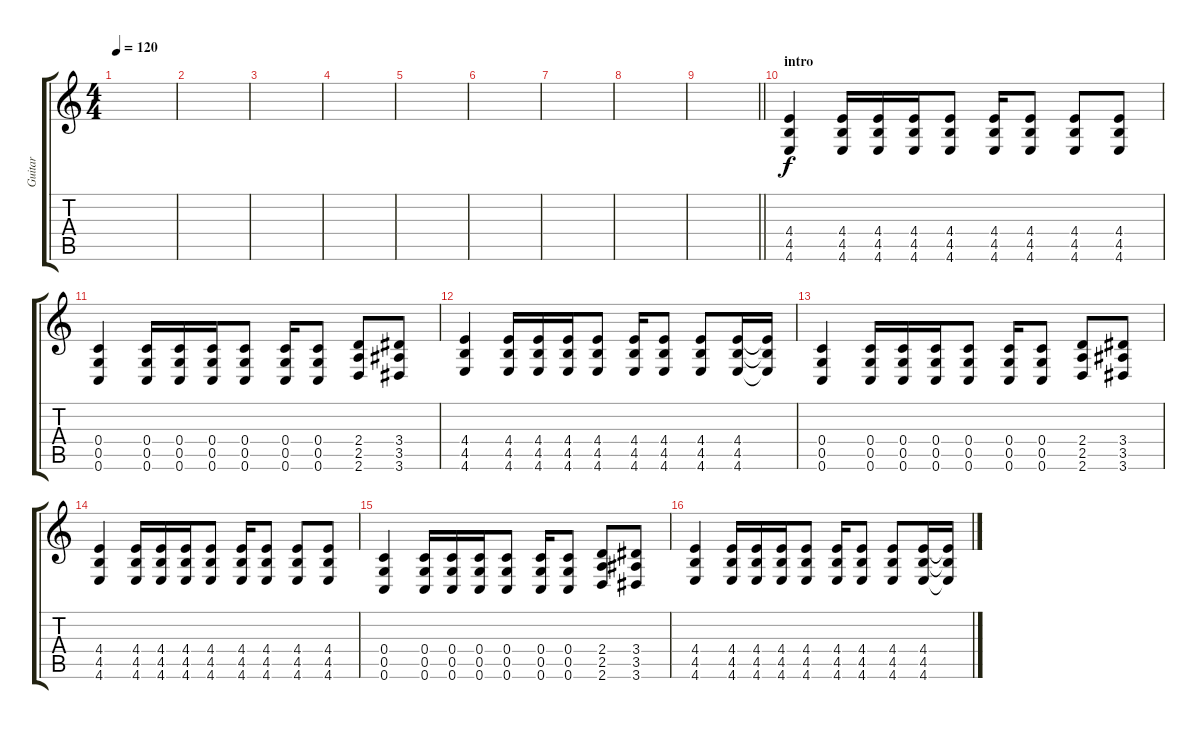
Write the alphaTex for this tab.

\track ("Guitar" "Guitar") {instrument distortionguitar}
\staff {score tabs}
\tuning (D4 A3 F3 C3 G2 C2) {hide}
\ts (4 4)
\tempo 120
\clef g2
\ks c
|
|
|
|
|
|
|
|
\barLineRight lightlight
|
\section ("" "intro")
(4.4 4.5 4.6).4 (4.4 4.5 4.6).16 (4.4 4.5 4.6).16 (4.4 4.5 4.6).16 (4.4 4.5 4.6).8 (4.4 4.5 4.6).16 (4.4 4.5 4.6).8 (4.4 4.5 4.6).8 (4.4 4.5 4.6).8 |
(0.4 0.5 0.6).4 (0.4 0.5 0.6).16 (0.4 0.5 0.6).16 (0.4 0.5 0.6).16 (0.4 0.5 0.6).8 (0.4 0.5 0.6).16 (0.4 0.5 0.6).8 (2.4 2.5 2.6).8 (3.4 3.5 3.6).8 |
(4.4 4.5 4.6).4 (4.4 4.5 4.6).16 (4.4 4.5 4.6).16 (4.4 4.5 4.6).16 (4.4 4.5 4.6).8 (4.4 4.5 4.6).16 (4.4 4.5 4.6).8 (4.4 4.5 4.6).8 (4.4 4.5 4.6).16 (4.4{t} 4.5{t} 4.6{t}).16 |
(0.4 0.5 0.6).4 (0.4 0.5 0.6).16 (0.4 0.5 0.6).16 (0.4 0.5 0.6).16 (0.4 0.5 0.6).8 (0.4 0.5 0.6).16 (0.4 0.5 0.6).8 (2.4 2.5 2.6).8 (3.4 3.5 3.6).8 |
(4.4 4.5 4.6).4 (4.4 4.5 4.6).16 (4.4 4.5 4.6).16 (4.4 4.5 4.6).16 (4.4 4.5 4.6).8 (4.4 4.5 4.6).16 (4.4 4.5 4.6).8 (4.4 4.5 4.6).8 (4.4 4.5 4.6).8 |
(0.4 0.5 0.6).4 (0.4 0.5 0.6).16 (0.4 0.5 0.6).16 (0.4 0.5 0.6).16 (0.4 0.5 0.6).8 (0.4 0.5 0.6).16 (0.4 0.5 0.6).8 (2.4 2.5 2.6).8 (3.4 3.5 3.6).8 |
(4.4 4.5 4.6).4 (4.4 4.5 4.6).16 (4.4 4.5 4.6).16 (4.4 4.5 4.6).16 (4.4 4.5 4.6).8 (4.4 4.5 4.6).16 (4.4 4.5 4.6).8 (4.4 4.5 4.6).8 (4.4 4.5 4.6).16 (4.4{t} 4.5{t} 4.6{t}).16
